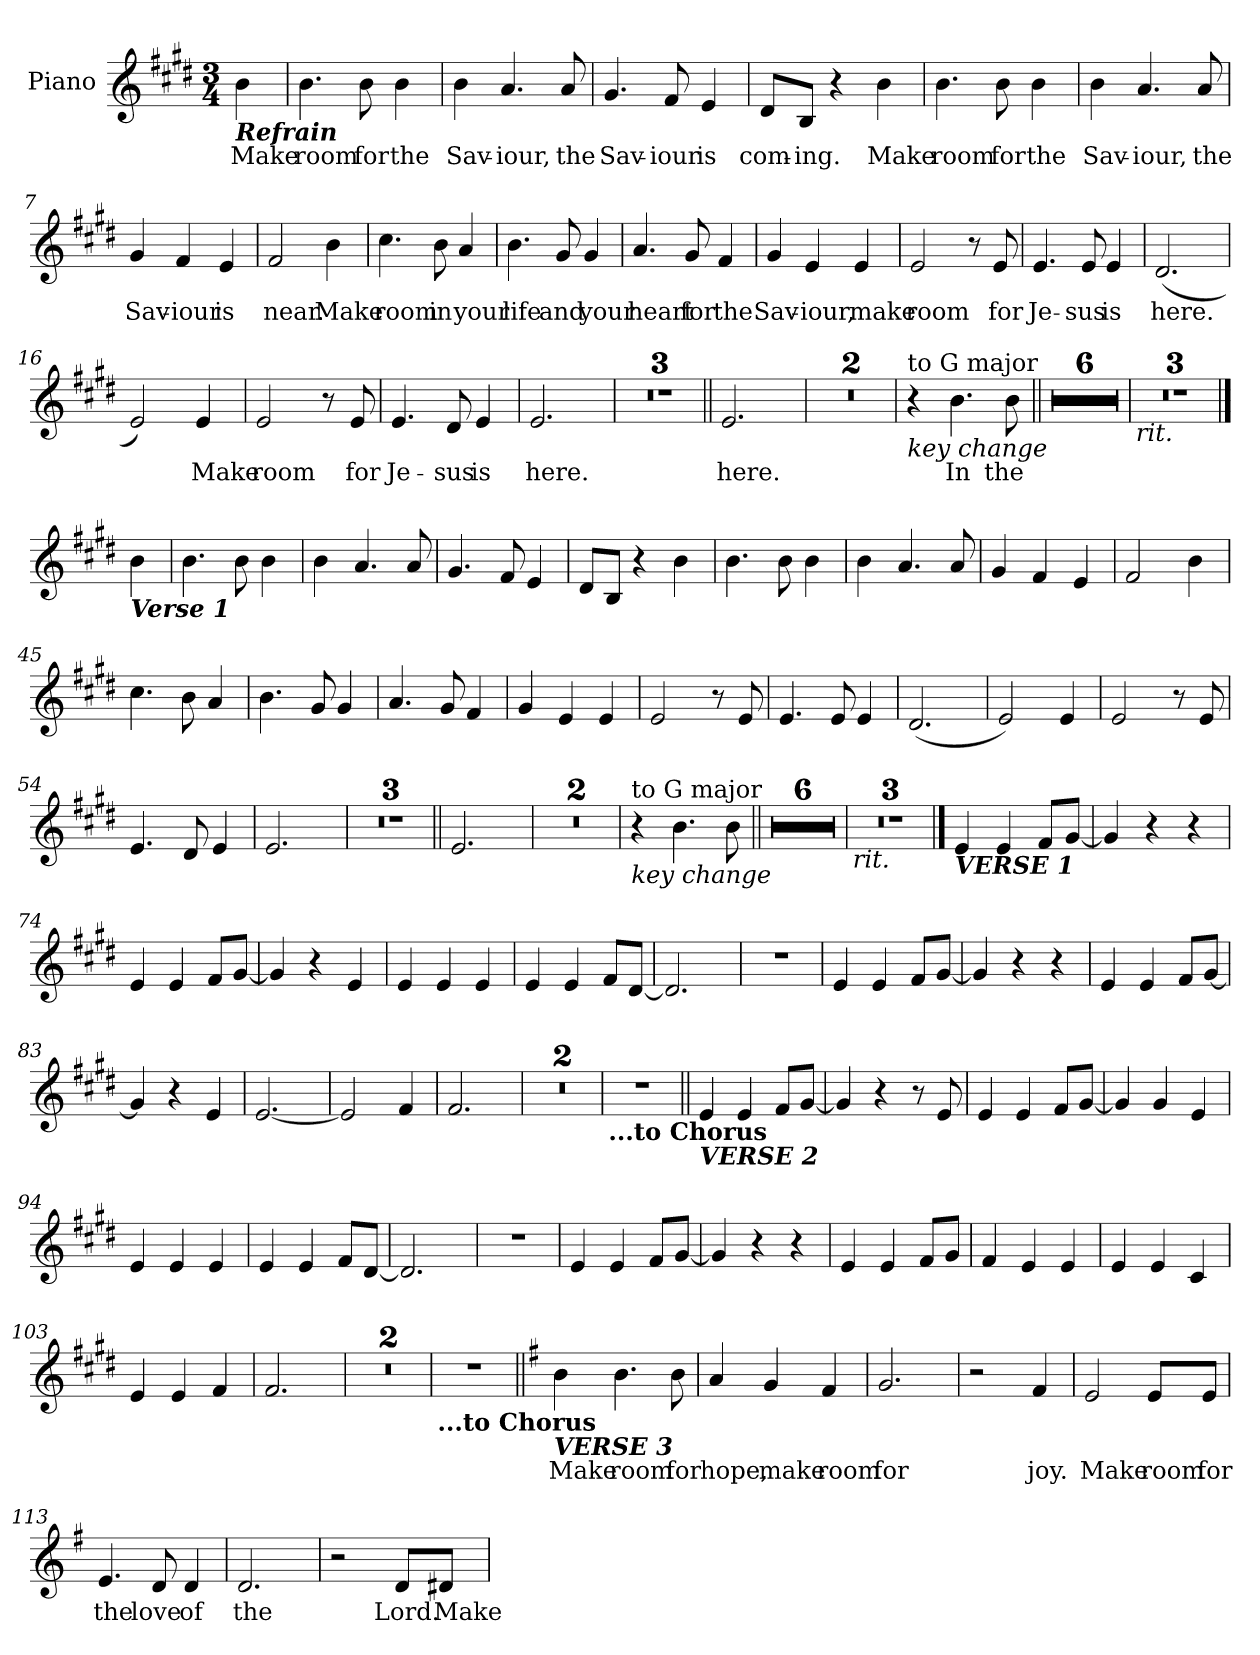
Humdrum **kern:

**kern	**text
*part1	*part1
*staff1	*staff1
*I"Piano	*
*I'Pno	*
*clefG2	*
*k[f#c#g#d#]	*
*M3/4	*
=	=
!LO:TX:b:Bi:t=Refrain	!
!	!LO:LY:b
4b\	Make
=1	=1
!	!LO:LY:b
4.b\	room
!	!LO:LY:b
8b\	for
!	!LO:LY:b
4b\	the
=2	=2
!	!LO:LY:b
4b\	Sav-
!	!LO:LY:b
4.a/	-iour,
!	!LO:LY:b
8a/	the
=3	=3
!	!LO:LY:b
4.g#/	Sav-
!	!LO:LY:b
8f#/	-iour
!	!LO:LY:b
4e/	is
=4	=4
!	!LO:LY:b
8d#/L	com-
!	!LO:LY:b
8B/J	-ing.
4r	.
!	!LO:LY:b
4b\	Make
=5	=5
!	!LO:LY:b
4.b\	room
!	!LO:LY:b
8b\	for
!	!LO:LY:b
4b\	the
!!LO:LB:g=z
=6	=6
!	!LO:LY:b
4b\	Sav-
!	!LO:LY:b
4.a/	-iour,
!	!LO:LY:b
8a/	the
=7	=7
!	!LO:LY:b
4g#/	Sav-
!	!LO:LY:b
4f#/	-iour
!	!LO:LY:b
4e/	is
=8	=8
!	!LO:LY:b
2f#/	near.
!	!LO:LY:b
4b\	Make
=9	=9
!	!LO:LY:b
4.cc#\	room
!	!LO:LY:b
8b\	in
!	!LO:LY:b
4a/	your
=10	=10
!	!LO:LY:b
4.b\	life
!	!LO:LY:b
8g#/	and
!	!LO:LY:b
4g#/	your
=11	=11
!	!LO:LY:b
4.a/	heart
!	!LO:LY:b
8g#/	for
!	!LO:LY:b
4f#/	the
!!LO:LB:g=z
=12	=12
!	!LO:LY:b
4g#/	Sav-
!	!LO:LY:b
4e/	-iour,
!	!LO:LY:b
4e/	make
=13	=13
!	!LO:LY:b
2e/	room
8r	.
!	!LO:LY:b
8e/	for
=14	=14
!	!LO:LY:b
4.e/	Je-
!	!LO:LY:b
8e/	-sus
!	!LO:LY:b
4e/	is
=15	=15
!	!LO:LY:b
(<2.d#/	here.
=16	=16
2e/)	.
!	!LO:LY:b
4e/	Make
=17	=17
!	!LO:LY:b
2e/	room
8r	.
!	!LO:LY:b
8e/	for
=18	=18
!	!LO:LY:b
4.e/	Je-
!	!LO:LY:b
8d#/	-sus
!	!LO:LY:b
4e/	is
!!LO:LB:g=z
=19	=19
!	!LO:LY:b
2.e/	here.
=20	=20
2.r	.
=21	=21
2.r	.
=22	=22
2.r	.
=23||	=23||
!	!LO:LY:b
2.e/	here.
=24	=24
2.r	.
=25	=25
2.r	.
=26	=26
!LO:TX:b:i:t=key change	!
!LO:TX:a:t=to G major	!
4r	.
!	!LO:LY:b
4.b\	In
!	!LO:LY:b
8b\	the
!!LO:LB:g=z
=27||	=27||
2.r	.
=28	=28
2.r	.
=29	=29
2.r	.
=30	=30
2.r	.
=31	=31
2.r	.
=32	=32
2.r	.
=33	=33
!LO:TX:b:i:t=rit.	!
2.r	.
=34	=34
2.r	.
=35	=35
2.r;<	.
!!LO:LB:g=z
==36	==36
!LO:TX:b:Bi:t=Verse 1	!
4b\	.
=37	=37
4.b\	.
8b\	.
4b\	.
=38	=38
4b\	.
4.a/	.
8a/	.
=39	=39
4.g#/	.
8f#/	.
4e/	.
=40	=40
8d#/L	.
8B/J	.
4r	.
4b\	.
=41	=41
4.b\	.
8b\	.
4b\	.
!!LO:LB:g=z
=42	=42
4b\	.
4.a/	.
8a/	.
=43	=43
4g#/	.
4f#/	.
4e/	.
=44	=44
2f#/	.
4b\	.
=45	=45
4.cc#\	.
8b\	.
4a/	.
=46	=46
4.b\	.
8g#/	.
4g#/	.
=47	=47
4.a/	.
8g#/	.
4f#/	.
!!LO:LB:g=z
=48	=48
4g#/	.
4e/	.
4e/	.
=49	=49
2e/	.
8r	.
8e/	.
=50	=50
4.e/	.
8e/	.
4e/	.
=51	=51
(<2.d#/	.
=52	=52
2e/)	.
4e/	.
=53	=53
2e/	.
8r	.
8e/	.
=54	=54
4.e/	.
8d#/	.
4e/	.
!!LO:LB:g=z
=55	=55
2.e/	.
=56	=56
2.r	.
=57	=57
2.r	.
=58	=58
2.r	.
=59||	=59||
2.e/	.
=60	=60
2.r	.
=61	=61
2.r	.
=62	=62
!LO:TX:b:i:t=key change	!
!LO:TX:a:t=to G major	!
4r	.
4.b\	.
8b\	.
!!LO:LB:g=z
=63||	=63||
2.r	.
=64	=64
2.r	.
=65	=65
2.r	.
=66	=66
2.r	.
=67	=67
2.r	.
=68	=68
2.r	.
=69	=69
!LO:TX:b:i:t=rit.	!
2.r	.
=70	=70
2.r	.
=71	=71
2.r;<	.
!!LO:LB:g=z
==72	==72
!LO:TX:b:Bi:t=VERSE 1	!
4e/	.
4e/	.
8f#/L	.
[8g#/J	.
=73	=73
4g#/]	.
4r	.
4r	.
=74	=74
4e/	.
4e/	.
8f#/L	.
[8g#/J	.
=75	=75
4g#/]	.
4r	.
4e/	.
=76	=76
4e/	.
4e/	.
4e/	.
!!LO:LB:g=z
=77	=77
4e/	.
4e/	.
8f#/L	.
[8d#/J	.
=78	=78
2.d#/]	.
=79	=79
2.r	.
=80	=80
4e/	.
4e/	.
8f#/L	.
[8g#/J	.
=81	=81
4g#/]	.
4r	.
4r	.
=82	=82
4e/	.
4e/	.
8f#/L	.
[8g#/J	.
!!LO:LB:g=z
=83	=83
4g#/]	.
4r	.
4e/	.
=84	=84
[2.e/	.
=85	=85
2e/]	.
4f#/	.
=86	=86
2.f#/	.
=87	=87
2.r	.
=88	=88
2.r	.
=89	=89
!LO:TX:b:B:t=...to Chorus	!
2.r	.
!!LO:LB:g=z
=90||	=90||
!LO:TX:b:Bi:t=VERSE 2	!
4e/	.
4e/	.
8f#/L	.
[8g#/J	.
=91	=91
4g#/]	.
4r	.
8r	.
8e/	.
=92	=92
4e/	.
4e/	.
8f#/L	.
[8g#/J	.
=93	=93
4g#/]	.
4g#/	.
4e/	.
=94	=94
4e/	.
4e/	.
4e/	.
!!LO:LB:g=z
=95	=95
4e/	.
4e/	.
8f#/L	.
[8d#/J	.
=96	=96
2.d#/]	.
=97	=97
2.r	.
=98	=98
4e/	.
4e/	.
8f#/L	.
[8g#/J	.
=99	=99
4g#/]	.
4r	.
4r	.
=100	=100
4e/	.
4e/	.
8f#/L	.
8g#/J	.
!!LO:LB:g=z
=101	=101
4f#/	.
4e/	.
4e/	.
=102	=102
4e/	.
4e/	.
4c#/	.
=103	=103
4e/	.
4e/	.
4f#/	.
=104	=104
2.f#/	.
=105	=105
2.r	.
=106	=106
2.r	.
=107	=107
!LO:TX:b:B:t=...to Chorus	!
2.r	.
!!LO:LB:g=z
=108||	=108||
*k[f#]	*
!LO:TX:b:Bi:t=VERSE 3	!
!	!LO:LY:b
4b\	Make
!	!LO:LY:b
4.b\	room
!	!LO:LY:b
8b\	for
=109	=109
!	!LO:LY:b
4a/	hope,
!	!LO:LY:b
4g/	make
!	!LO:LY:b
4f#/	room
=110	=110
!	!LO:LY:b
2.g/	for
=111	=111
2r	.
!	!LO:LY:b
4f#/	joy.
=112	=112
!	!LO:LY:b
2e/	Make
!	!LO:LY:b
8e/L	room
!	!LO:LY:b
8e/J	for
=113	=113
!	!LO:LY:b
4.e/	the
!	!LO:LY:b
8d/	love
!	!LO:LY:b
4d/	of
=114	=114
!	!LO:LY:b
2.d/	the
!!LO:LB:g=z
=115	=115
2r	.
!	!LO:LY:b
8d/L	Lord.
!	!LO:LY:b
8d#X/J	Make
=	=
*-	*-
